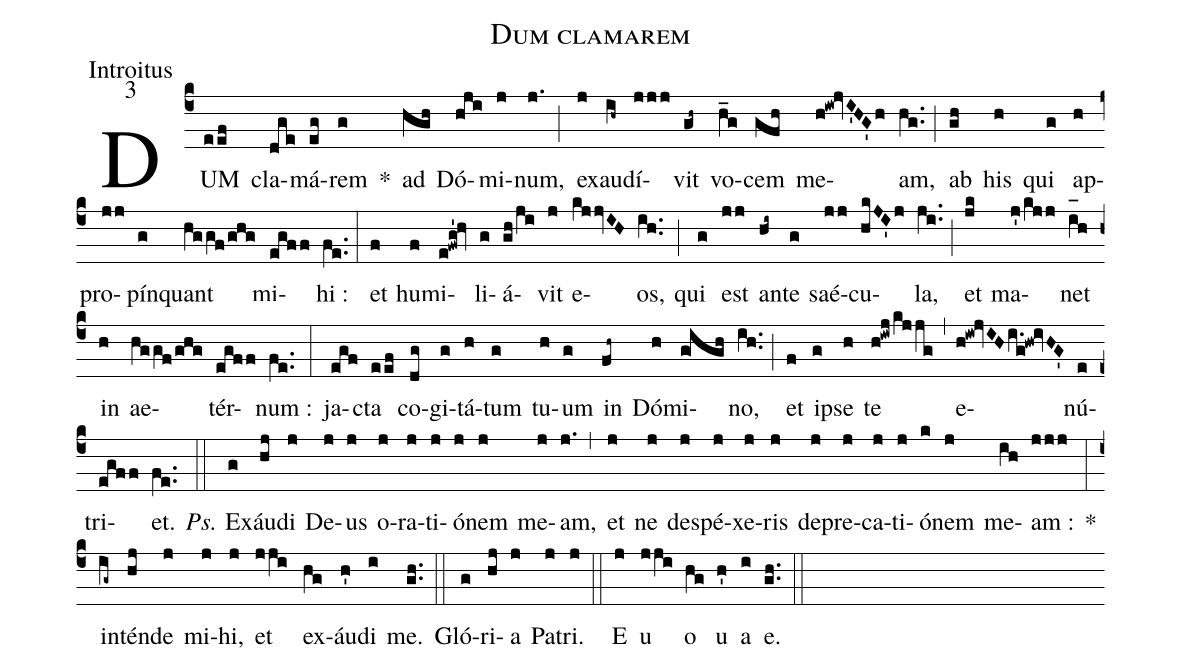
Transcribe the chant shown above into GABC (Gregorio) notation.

name:Dum clamarem;
office-part:Introitus;
mode:3;
%%
(c4) DUM(eef) cla(dge)má(eg)rem(g) *() ad(hgh) Dó(hji)mi(j)num,(j.) (;) ex(j)au(ih~)dí(jjj)vit(gh~) vo(h_g)cem(gfh) me(h!iw!jvI'HG'h)am,(hg..) (;) ab(gh) his(h) qui(g) ap(h)pro(jj)pín(g)quant(hggf/ghg) mi(egff)hi :(fe..) (:) et(f) hu(f)mi(e!fwg'!hv)li(g)á(gh/ji)vit(j) e(kjjvIH)os,(ih..) (;) qui(g) est(jj) an(hi~)te(g) saé(jj)cu(hkJI'j)la,(ji..) (;) et(jk) ma(j'/kjj)net(i_[oh:h]h) in(h) ae(hggf/ghg)tér(egff)num :(fe..) (:) ja(egf)cta(eef) co(dg)gi(g)tá(h)tum(g) tu(h)um(g) in(fh~) Dó(h)mi(g!igh)no,(ih..) (;) et(f) i(g)pse(h) te(h!iwj/kjjg) (,) e(h!iw!jvIHi.g!hw!ivHG')nú(e)tri(egff)et.(fe..) (::) <i>Ps.</i> Ex(g)áu(hj)di(j) De(j)us(j) o(j)ra(j)ti(j)ó(j)nem(j) me(j)am,(j.) (,) et(j) ne(j) de(j)spé(j)xe(j)ris(j) de(j)pre(j)ca(j)ti(j)ó(k)nem(j) me(ih)am :(jjj) *(:) in(ig~)tén(hj)de(j) mi(j)hi,(j) et(jji) ex(hg)áu(h')di(i) me.(gh..) (::) Gló(g)ri(hj)a(j) Pa(j)tri.(j) (::) <eu>E(j) u(jji) o(hg) u(h') a(i) e.</eu>(gh..) (::)
